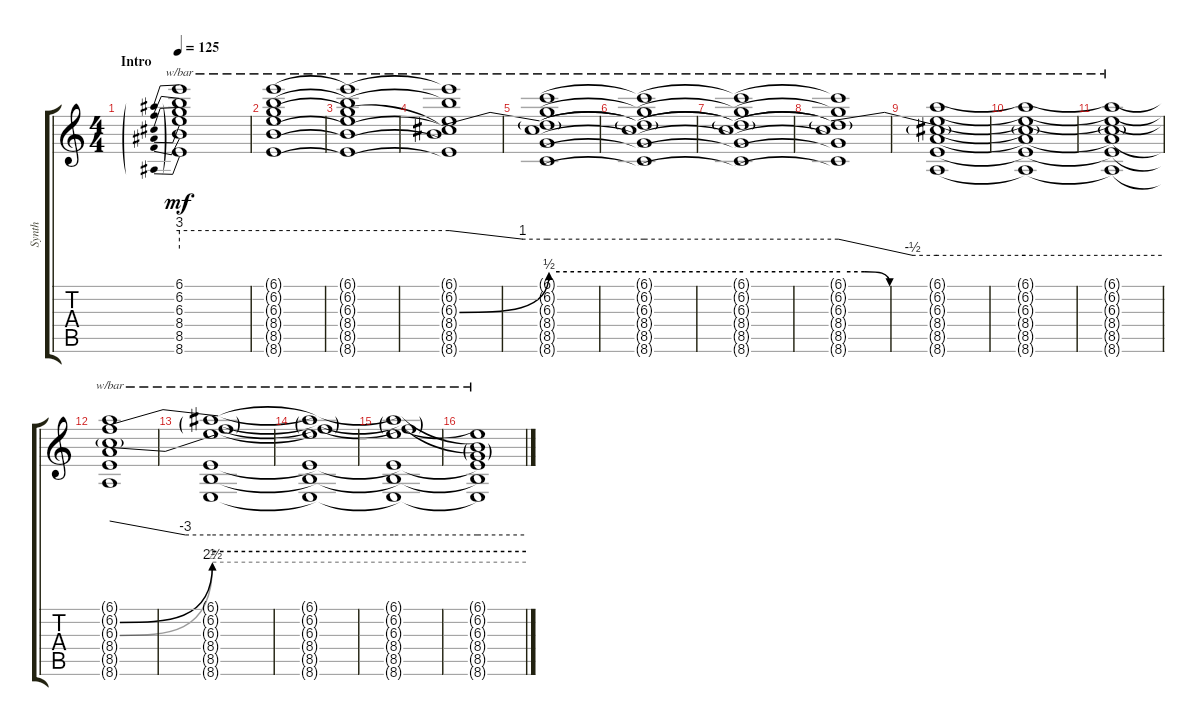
\track ("Synth" "Synth") {instrument electricguitarclean}
\staff {score tabs}
\tuning (E4 B3 G3 D3 A2 D2) {hide}
\ts (4 4)
\section ("" "Intro")
\tempo 125
\clef g2
\ks c
(6.1 6.2 6.3 8.4 8.5 8.6).1{tbe (predive default 0 12 60 12) dy mf instrument electricguitarclean} |
(6.1{t} 6.2{t} 6.3{t} 8.4{t} 8.5{t} 8.6{t}).1{tbe (hold default 0 12 60 12)} |
(6.1{t} 6.2{t} 6.3{t} 8.4{t} 8.5{t} 8.6{t}).1{tbe (hold default 0 12 60 12)} |
(6.1{t} 6.2{t} 6.3{be (bend 0 0 60 2) t} 8.4{t} 8.5{t} 8.6{t}).1{tbe (custom default 0 12 45 4 60 4)} |
(6.1{t} 6.2{t} 6.3{be (hold 0 2 60 2) t} 8.4{t} 8.5{t} 8.6{t}).1{tbe (hold default 0 4 60 4)} |
(6.1{t} 6.2{t} 6.3{be (hold 0 2 60 2) t} 8.4{t} 8.5{t} 8.6{t}).1{tbe (hold default 0 4 60 4)} |
(6.1{t} 6.2{t} 6.3{be (hold 0 2 60 2) t} 8.4{t} 8.5{t} 8.6{t}).1{tbe (hold default 0 4 60 4)} |
(6.1{t} 6.2{t} 6.3{be (custom 0 2 15 2 30 0 60 0) t} 8.4{t} 8.5{t} 8.6{t}).1{tbe (custom default 0 4 45 -2 60 -2)} |
(6.1{t} 6.2{t} 6.3{be (hold 0 0 60 0) t} 8.4{t} 8.5{t} 8.6{t}).1{tbe (hold default 0 -2 60 -2)} |
(6.1{t} 6.2{t} 6.3{t} 8.4{t} 8.5{t} 8.6{t}).1{tbe (hold default 0 -2 60 -2)} |
(6.1{t} 6.2{t} 6.3{t} 8.4{t} 8.5{t} 8.6{t}).1{tbe (hold default 0 -2 60 -2)} |
(6.1{t} 6.2{be (bend 0 0 60 10) t} 6.3{be (bend 0 0 60 8) t} 8.4{t} 8.5{t} 8.6{t}).1{tbe (custom default 0 -2 45 -12 60 -12)} |
(6.1{t} 6.2{be (hold 0 10 60 10) t} 6.3{be (hold 0 8 60 8) t} 8.4{t} 8.5{t} 8.6{t}).1{tbe (hold default 0 -12 60 -12)} |
(6.1{t} 6.2{t} 6.3{t} 8.4{t} 8.5{t} 8.6{t}).1{tbe (hold default 0 -12 60 -12)} |
(6.1{t} 6.2{t} 6.3{t} 8.4{t} 8.5{t} 8.6{t}).1{tbe (hold default 0 -12 60 -12)} |
(6.1{t} 6.2{t} 6.3{t} 8.4{t} 8.5{t} 8.6{t}).1{tbe (hold default 0 -12 60 -12)}
